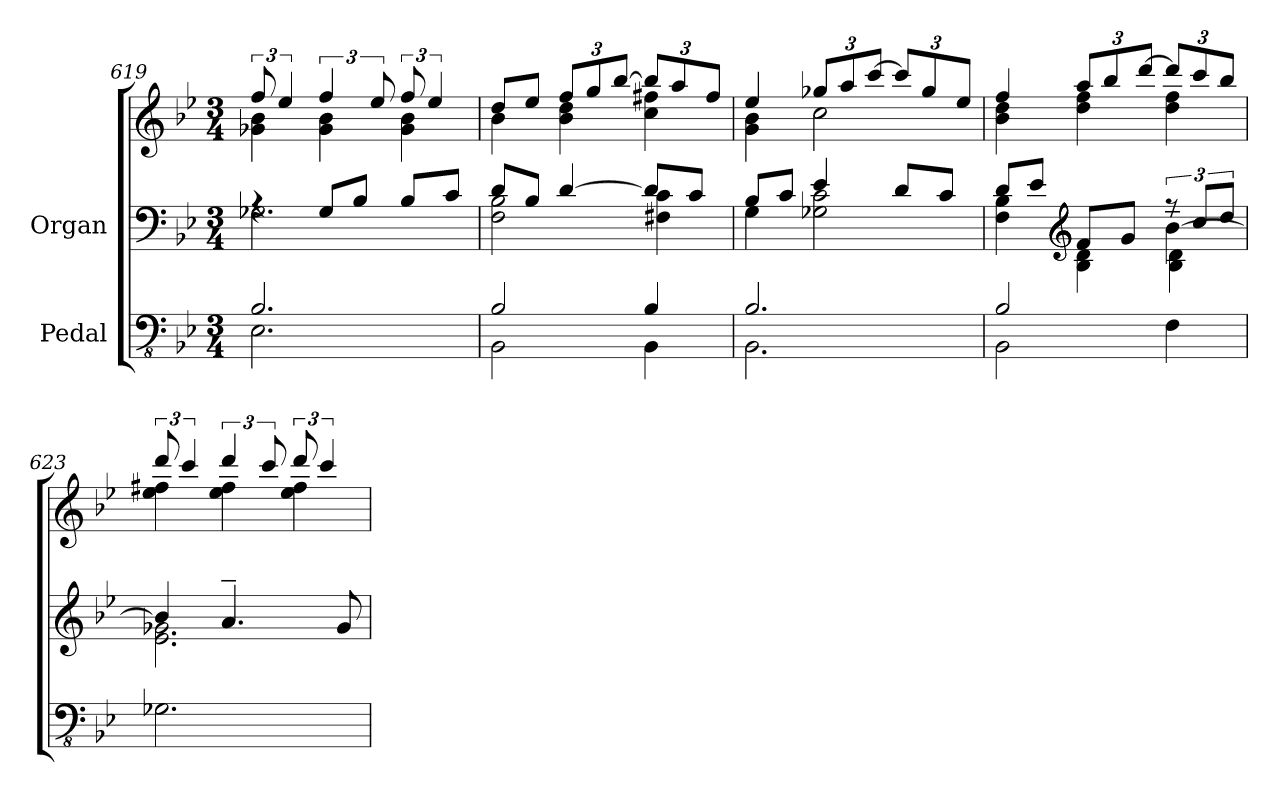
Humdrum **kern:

**kern	**kern	**kern
*part2	*part1	*part1
*staff3	*staff2	*staff1
*I"Pedal	*I"Organ	*
*clefFv4	*clefF4	*clefG2
*k[b-e-]	*k[b-e-]	*k[b-e-]
*M3/4	*M3/4	*M3/4
=619	=619	=619
*^	*^	*^
2.BB-/	2.EE-\	4rA	2.G-X\	12ff/	4g-X\ 4b-\
.	.	.	.	6ee-/	.
.	.	8G-/L	.	6ff/	4g-\ 4b-\
.	.	8B-/J	.	.	.
.	.	.	.	12ee-/	.
.	.	8B-/L	.	12ff/	4g-\ 4b-\
.	.	.	.	6ee-/	.
.	.	8c/J	.	.	.
!!LO:LB:g=z	!!
=620	=620	=620	=620	=620	=620
2BB-/	2BBB-\	8d/L	2F\ 2B-\	8dd/L	4b-\
.	.	8B-/J	.	8ee-/J	.
*	*	*	*	*Xbrackettup	*
.	.	[4d/	.	12ff/L	4b-\ 4dd\
.	.	.	.	12gg/	.
.	.	.	.	[12bb-/J	.
4BB-/	4BBB-\	8d/L]	4F#X\ 4c\	12bb-/L]	4cc\ 4ff#X\
.	.	.	.	12aa/	.
.	.	8c/J	.	.	.
.	.	.	.	12ff#/J	.
=621	=621	=621	=621	=621	=621
2.BB-/	2.BBB-\	8B-/L	4G\	4ee-/	4g\ 4b-\
.	.	8c/J	.	.	.
.	.	4e-/	2G-X\ 2c\	12gg-X/L	2cc\
.	.	.	.	12aa/	.
.	.	.	.	[12ccc/J	.
.	.	8d/L	.	12ccc/L]	.
.	.	.	.	12gg-/	.
.	.	8c/J	.	.	.
.	.	.	.	12ee-/J	.
=622	=622	=622	=622	=622	=622
*	*	*	*^	*	*
2BB-/	2BBB-\	8d/L	4F\ 4B-\	2ryy	4ff/	4b-\ 4dd\
.	.	8e-/J	.	.	.	.
*	*	*clefG2	*	*	*	*
.	.	8f/L	4B-\ 4d\	.	12aa/L	4dd\ 4ff\
.	.	.	.	.	12bb-/	.
.	.	8g/J	.	.	.	.
.	.	.	.	.	[12ddd/J	.
4FF\	4ryy	[4b-~\	4B-\ 4d\	12rff	12ddd/L]	4dd\ 4ff\
.	.	.	.	12cc/L	12ccc/	.
.	.	.	.	12dd/J	12bb-/J	.
*v	*v	*	*	*	*	*
*	*	*v	*v	*	*
=623	=623	=623	=623	=623
*	*	*	*brackettup	*
2.GG-X\	4b-/]	2.e-\ 2.g-X\	12ddd/	4ee-\ 4ff#X\
.	.	.	6ccc/	.
.	4.a~/	.	6ddd/	4ee-\ 4ff#\
.	.	.	12ccc/	.
.	.	.	12ddd/	4ee-\ 4ff#\
.	.	.	6ccc/	.
.	8g-/	.	.	.
*	*v	*v	*	*
*	*	*v	*v
=	=	=
*-	*-	*-
